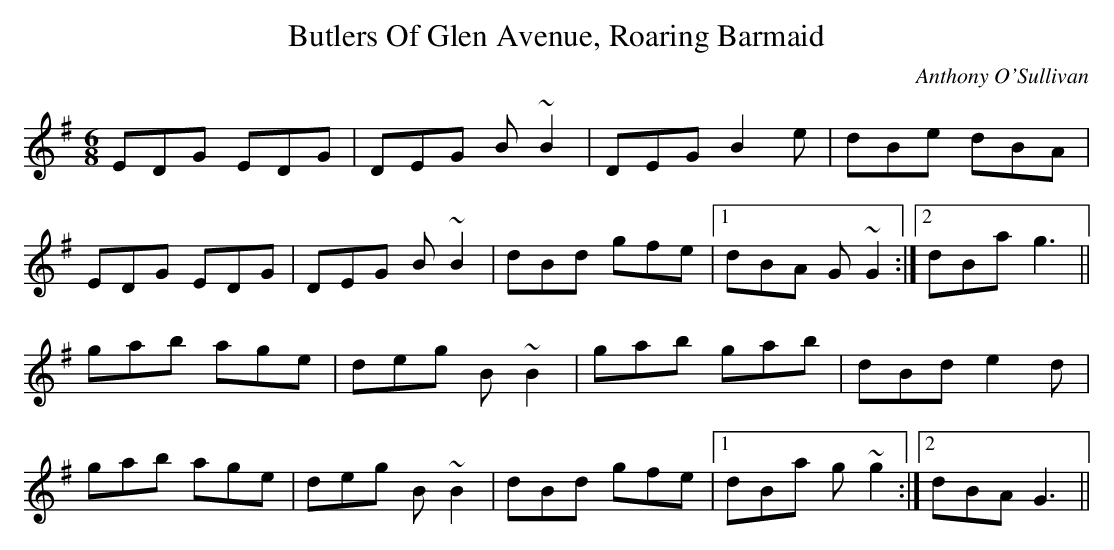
X:1
T:Butlers Of Glen Avenue, Roaring Barmaid
L:1/8
C:Anthony O'Sullivan
M:6/8
K:G
EDG EDG|DEG B~B2|DEG B2e|dBe dBA|
EDG EDG|DEG B~B2|dBd gfe|1 dBA G~G2:|2 dBa g3||
gab age|deg B~B2|gab gab|dBd e2d|
gab age|deg B~B2|dBd gfe|1 dBa g~g2:|2 dBA G3||
